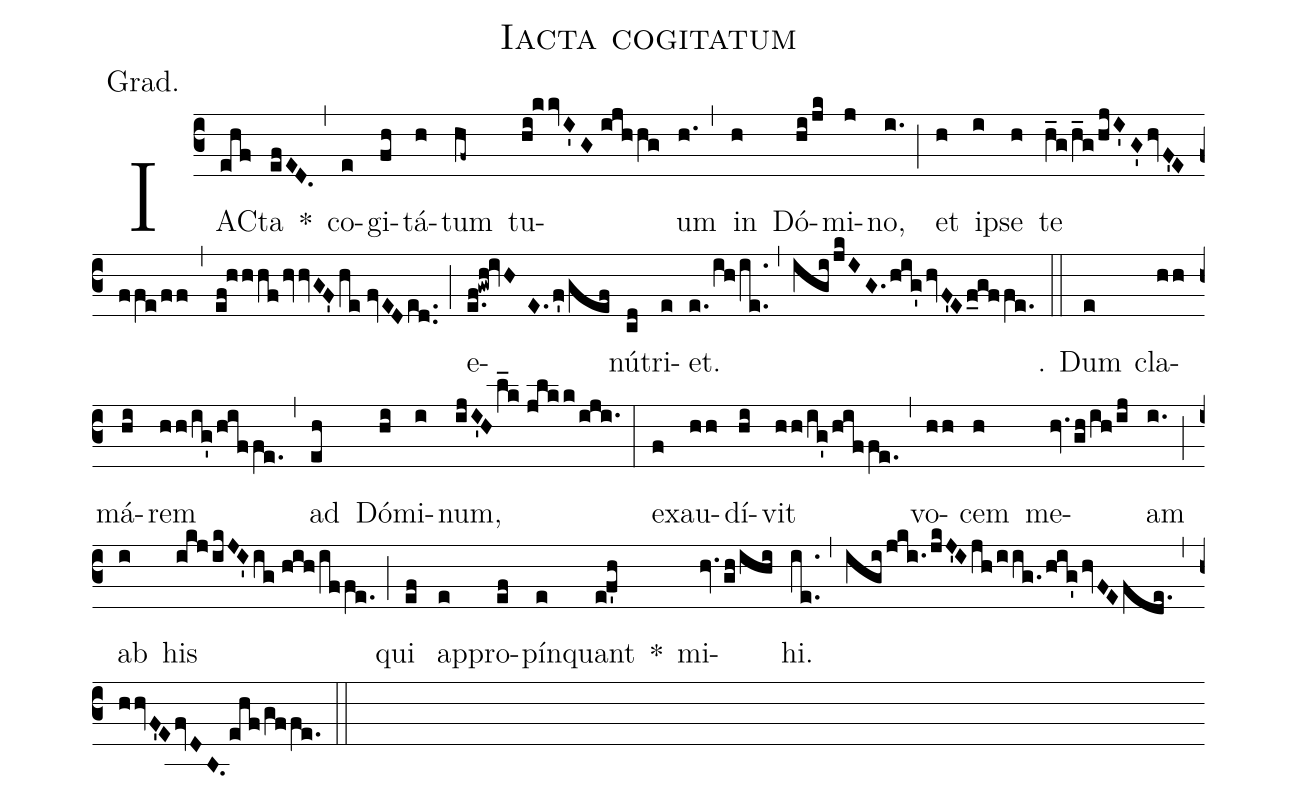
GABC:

name:Iacta cogitatum;
annotation:Grad.;
mode:7;
office-part:Gradual;
%%
(c3) IAC(ehf)ta(efED.) *(,) co(e)gi(fh)tá(h)tum(hf~) tu(hi!kkvI'G//ijhhg)um(h.) (,) in(h) Dó(hi/jk)mi(j)no,(i.) (;) et(h) ip(i)se(h) te(h_g/h_g/hjI'G'/hvF'E/ffe/ff) (,) (ef!hhhf/hvvGF'/he//fvED/ed..) (;) e(e.f!gwh!ivHE./f'/gef)nú(cd)tri(e)et.(e./ih/ie..) (,) (igi/jkIG./hig'/hvF'E/f_gffe.) (::)

℣. Dum(e) cla(hh)má(hi)rem(hh/ig'/hiffe.) (,) ad(eh) Dó(hi)mi(i)num,(ijI'H/l_k//jlkk/iji.) (:) ex(f)au(hh)dí(hi)vit(hh/ig'/hiffe.) (,) vo(hh)cem(h) me(hv.gh/ih/ij)am(i.) (;) ab(i) his(ikj/ikJI'/ig//hih/iffe.) (;) qui(ef) ap(e)pro(ef)pín(e)quant(e!f'h) *() mi(hv.gh/ihi)hi.(ie..) (,) (igi/jki./jkJ'I/jh/iig./hig'/hvFE/fde.) (,) (hhvF'E/fvDB./ehf/gffe.) (::)
